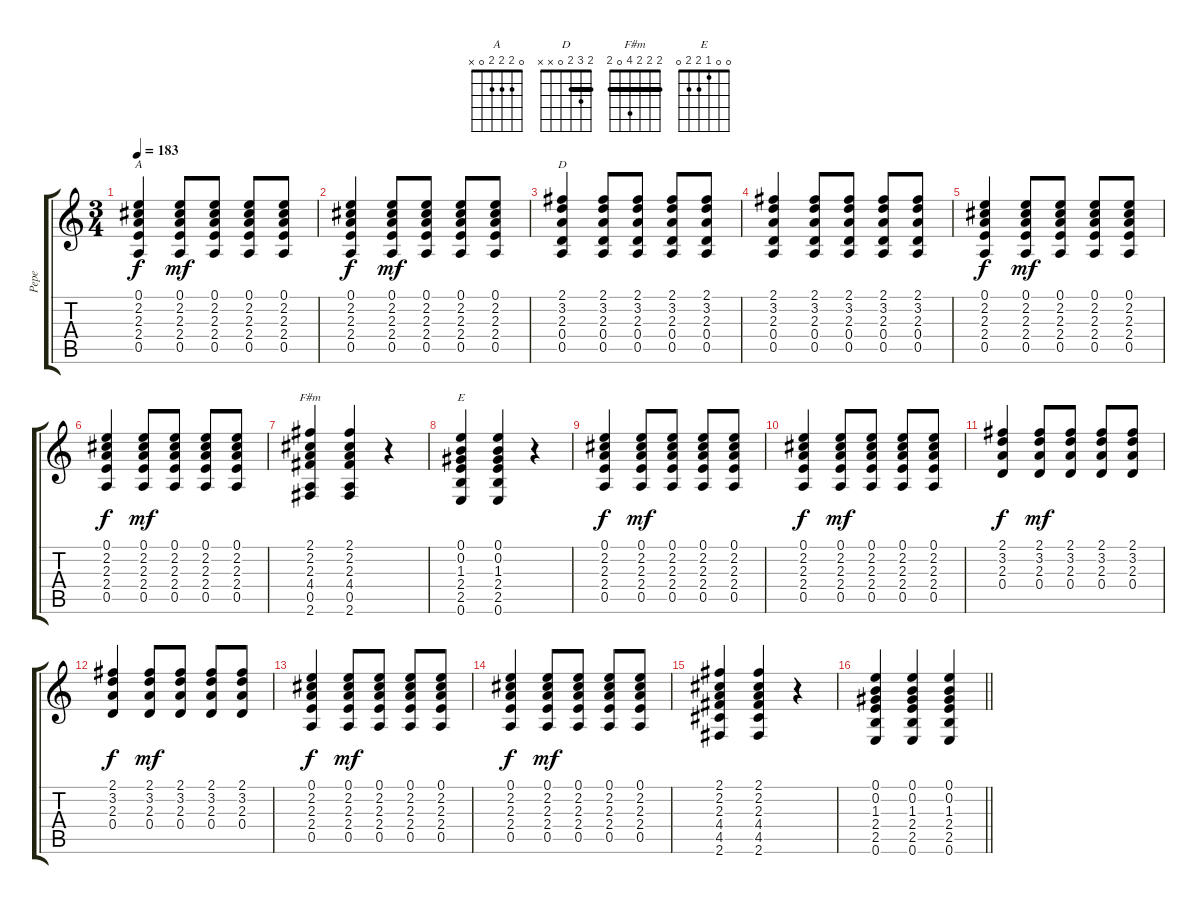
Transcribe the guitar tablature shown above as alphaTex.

\track ("Pepe" "Pepe") {instrument acousticguitarsteel}
\staff {score tabs}
\tuning (E4 B3 G3 D3 A2 E2) {hide}
\chord ("A" 0 2 2 2 0 x)
\chord ("D" 2 3 2 0 x x) {barre 2}
\chord ("F#m" 2 2 2 4 0 2) {barre 2}
\chord ("E" 0 0 1 2 2 0)
\ts (3 4)
\tempo 183
\clef g2
\ks c
(0.1 2.2 2.3 2.4 0.5).4{ch "A" dy f} (0.1 2.2 2.3 2.4 0.5).8{dy mf} (0.1 2.2 2.3 2.4 0.5).8 (0.1 2.2 2.3 2.4 0.5).8 (0.1 2.2 2.3 2.4 0.5).8 |
(0.1 2.2 2.3 2.4 0.5).4{dy f} (0.1 2.2 2.3 2.4 0.5).8{dy mf} (0.1 2.2 2.3 2.4 0.5).8 (0.1 2.2 2.3 2.4 0.5).8 (0.1 2.2 2.3 2.4 0.5).8 |
(2.1 3.2 2.3 0.4 0.5).4{ch "D"} (2.1 3.2 2.3 0.4 0.5).8 (2.1 3.2 2.3 0.4 0.5).8 (2.1 3.2 2.3 0.4 0.5).8 (2.1 3.2 2.3 0.4 0.5).8 |
(2.1 3.2 2.3 0.4 0.5).4 (2.1 3.2 2.3 0.4 0.5).8 (2.1 3.2 2.3 0.4 0.5).8 (2.1 3.2 2.3 0.4 0.5).8 (2.1 3.2 2.3 0.4 0.5).8 |
(0.1 2.2 2.3 2.4 0.5).4{dy f} (0.1 2.2 2.3 2.4 0.5).8{dy mf} (0.1 2.2 2.3 2.4 0.5).8 (0.1 2.2 2.3 2.4 0.5).8 (0.1 2.2 2.3 2.4 0.5).8 |
(0.1 2.2 2.3 2.4 0.5).4{dy f} (0.1 2.2 2.3 2.4 0.5).8{dy mf} (0.1 2.2 2.3 2.4 0.5).8 (0.1 2.2 2.3 2.4 0.5).8 (0.1 2.2 2.3 2.4 0.5).8 |
(2.1 2.2 2.3 4.4 0.5 2.6).4{ch "F#m"} (2.1 2.2 2.3 4.4 0.5 2.6).4 r.4 |
(0.1 0.2 1.3 2.4 2.5 0.6).4{ch "E"} (0.1 0.2 1.3 2.4 2.5 0.6).4 r.4 |
(0.1 2.2 2.3 2.4 0.5).4{dy f} (0.1 2.2 2.3 2.4 0.5).8{dy mf} (0.1 2.2 2.3 2.4 0.5).8 (0.1 2.2 2.3 2.4 0.5).8 (0.1 2.2 2.3 2.4 0.5).8 |
(0.1 2.2 2.3 2.4 0.5).4{dy f} (0.1 2.2 2.3 2.4 0.5).8{dy mf} (0.1 2.2 2.3 2.4 0.5).8 (0.1 2.2 2.3 2.4 0.5).8 (0.1 2.2 2.3 2.4 0.5).8 |
(2.1 3.2 2.3 0.4).4{dy f} (2.1 3.2 2.3 0.4).8{dy mf} (2.1 3.2 2.3 0.4).8 (2.1 3.2 2.3 0.4).8 (2.1 3.2 2.3 0.4).8 |
(2.1 3.2 2.3 0.4).4{dy f} (2.1 3.2 2.3 0.4).8{dy mf} (2.1 3.2 2.3 0.4).8 (2.1 3.2 2.3 0.4).8 (2.1 3.2 2.3 0.4).8 |
(0.1 2.2 2.3 2.4 0.5).4{dy f} (0.1 2.2 2.3 2.4 0.5).8{dy mf} (0.1 2.2 2.3 2.4 0.5).8 (0.1 2.2 2.3 2.4 0.5).8 (0.1 2.2 2.3 2.4 0.5).8 |
(0.1 2.2 2.3 2.4 0.5).4{dy f} (0.1 2.2 2.3 2.4 0.5).8{dy mf} (0.1 2.2 2.3 2.4 0.5).8 (0.1 2.2 2.3 2.4 0.5).8 (0.1 2.2 2.3 2.4 0.5).8 |
(2.1 2.2 2.3 4.4 4.5 2.6).4 (2.1 2.2 2.3 4.4 4.5 2.6).4 r.4 |
\barLineRight lightlight
(0.1 0.2 1.3 2.4 2.5 0.6).4 (0.1 0.2 1.3 2.4 2.5 0.6).4 (0.1 0.2 1.3 2.4 2.5 0.6).4
